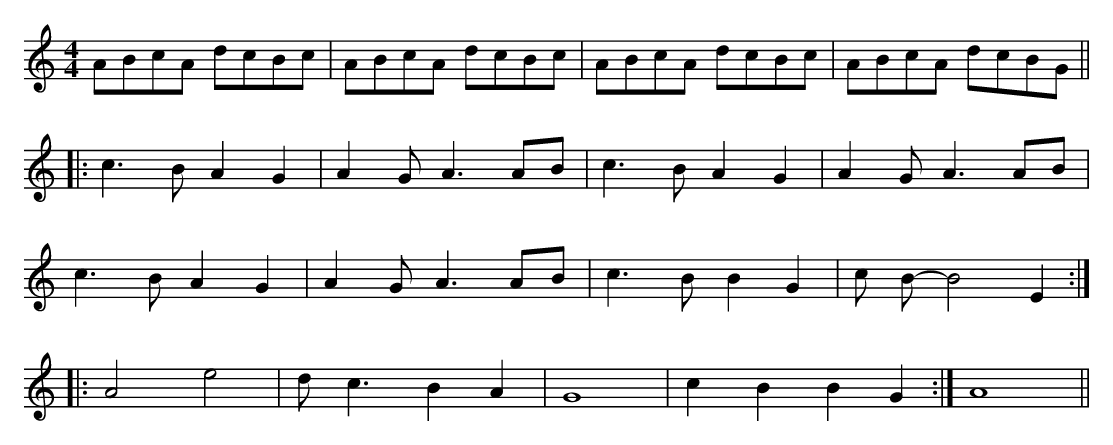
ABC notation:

X:1
M:4/4
K:Amin
 ABcA dcBc| ABcA dcBc| ABcA dcBc| ABcA dcBG||
|: c3 B A2 G2| A2 G A3 AB| c3 B A2 G2| A2 G A3 AB|
 c3 B A2 G2| A2 G A3 AB| c3 B B2 G2| c B-B4 E2:|
|: A4 e4| d c3 B2 A2|G8| c2 B2 B2 G2:| A8||
